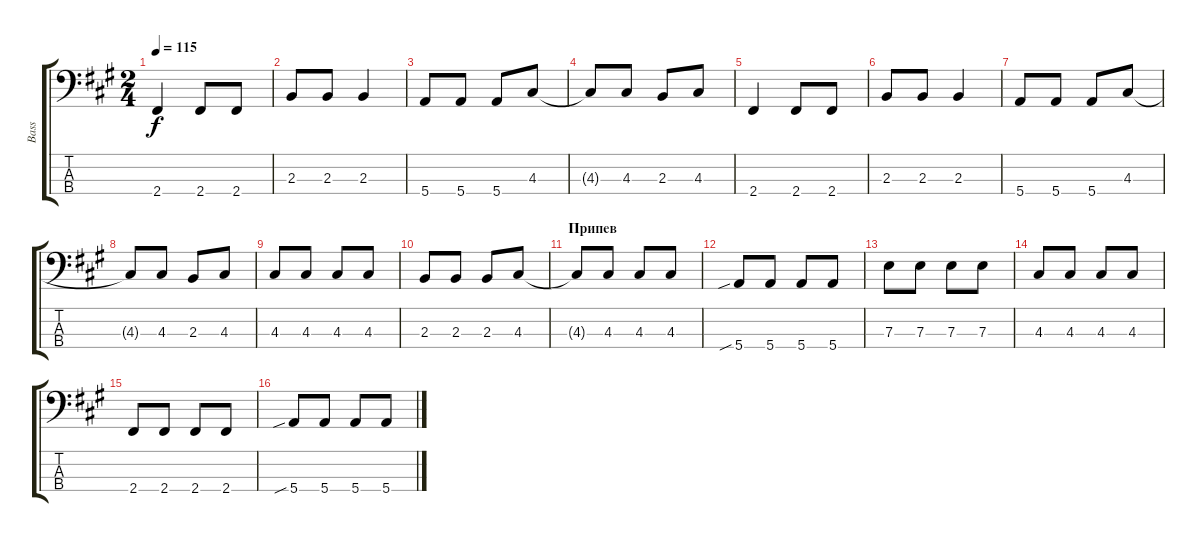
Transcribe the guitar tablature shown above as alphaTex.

\track ("Bass" "Bass") {instrument electricbassfinger}
\staff {score tabs}
\tuning (G2 D2 A1 E1) {hide}
\ts (2 4)
\tempo 115
\clef f4
\ks f#minor
2.4.4{dy f} 2.4.8 2.4.8 |
2.3.8 2.3.8 2.3.4 |
5.4.8 5.4.8 5.4.8 4.3.8 |
4.3{t}.8 4.3.8 2.3.8 4.3.8 |
2.4.4 2.4.8 2.4.8 |
2.3.8 2.3.8 2.3.4 |
5.4.8 5.4.8 5.4.8 4.3.8 |
4.3{t}.8 4.3.8 2.3.8 4.3.8 |
4.3.8 4.3.8 4.3.8 4.3.8 |
2.3.8 2.3.8 2.3.8 4.3.8 |
\section ("" "Припев")
4.3{t}.8 4.3.8 4.3.8 4.3.8 |
5.4{sib}.8 5.4.8 5.4.8 5.4.8 |
7.3.8 7.3.8 7.3.8 7.3.8 |
4.3.8 4.3.8 4.3.8 4.3.8 |
2.4.8 2.4.8 2.4.8 2.4.8 |
5.4{sib}.8 5.4.8 5.4.8 5.4.8
